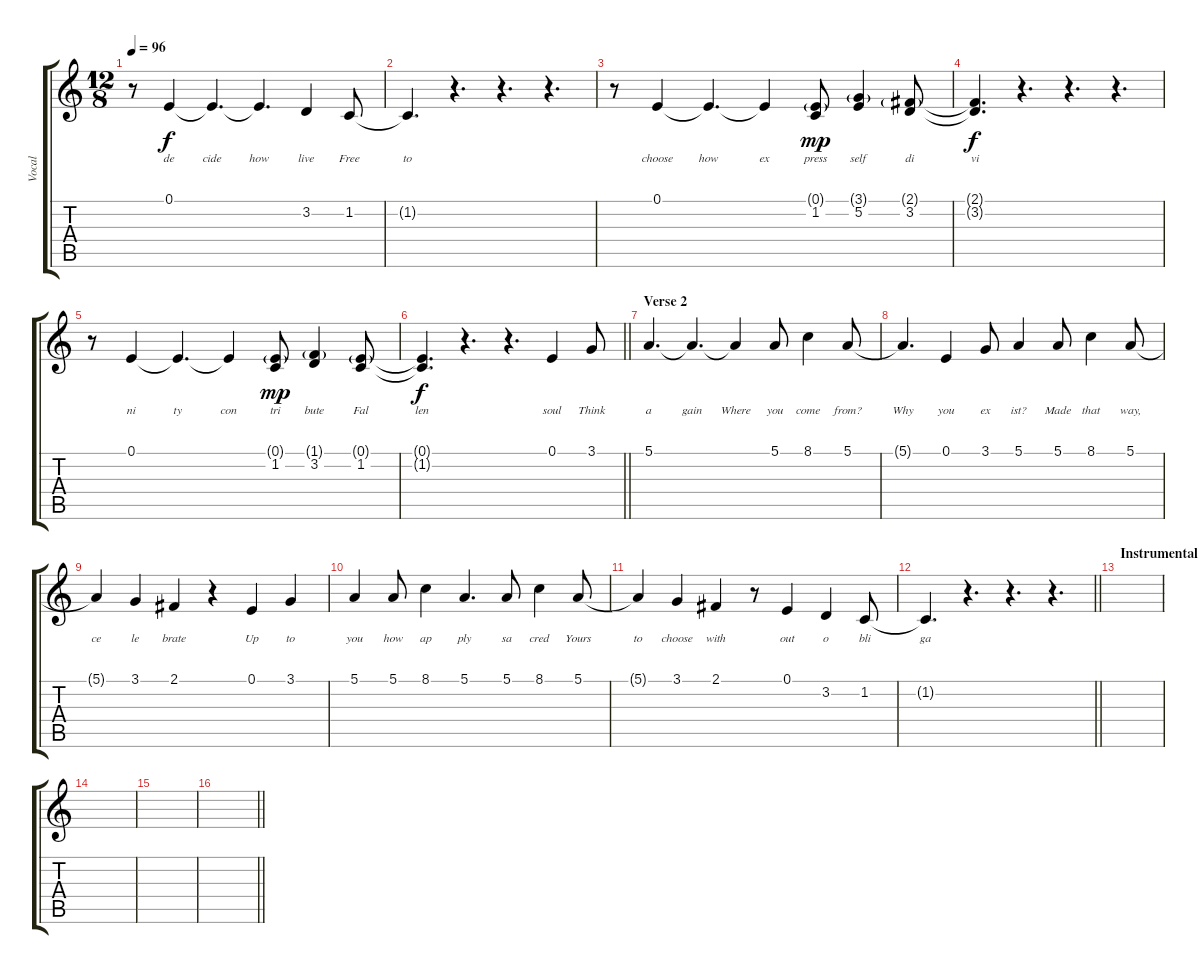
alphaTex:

\track ("Vocal" "Vocal") {instrument acousticgrandpiano}
\staff {score tabs}
\tuning (E4 B3 G3 D3 A2 E2) {hide}
\ts (12 8)
\tempo 96
\clef g2
\ks c
r.8{dy f} 0.1.4{lyrics (0 "de") lyrics (1 "") lyrics (2 "") lyrics (3 "") lyrics (4 "")} 0.1{t}.4{d lyrics (0 "cide") lyrics (1 "") lyrics (2 "") lyrics (3 "") lyrics (4 "")} 0.1{t}.4{d lyrics (0 "how") lyrics (1 "") lyrics (2 "") lyrics (3 "") lyrics (4 "")} 3.2.4{lyrics (0 "live") lyrics (1 "") lyrics (2 "") lyrics (3 "") lyrics (4 "")} 1.2.8{lyrics (0 "Free") lyrics (1 "") lyrics (2 "") lyrics (3 "") lyrics (4 "")} |
1.2{t}.4{d lyrics (0 "to") lyrics (1 "") lyrics (2 "") lyrics (3 "") lyrics (4 "")} r.4{d} r.4{d} r.4{d} |
r.8 0.1.4{lyrics (0 "choose") lyrics (1 "") lyrics (2 "") lyrics (3 "") lyrics (4 "")} 0.1{t}.4{d lyrics (0 "how") lyrics (1 "") lyrics (2 "") lyrics (3 "") lyrics (4 "")} 0.1{t}.4{lyrics (0 "ex") lyrics (1 "") lyrics (2 "") lyrics (3 "") lyrics (4 "")} (0.1{g} 1.2).8{lyrics (0 "press") lyrics (1 "") lyrics (2 "") lyrics (3 "") lyrics (4 "") dy mp} (3.1{g} 5.2).4{lyrics (0 "self") lyrics (1 "") lyrics (2 "") lyrics (3 "") lyrics (4 "")} (2.1{g} 3.2).8{lyrics (0 "di") lyrics (1 "") lyrics (2 "") lyrics (3 "") lyrics (4 "")} |
(2.1{t} 3.2{t}).4{d lyrics (0 "vi") lyrics (1 "") lyrics (2 "") lyrics (3 "") lyrics (4 "") dy f} r.4{d} r.4{d} r.4{d} |
r.8 0.1.4{lyrics (0 "ni") lyrics (1 "") lyrics (2 "") lyrics (3 "") lyrics (4 "")} 0.1{t}.4{d lyrics (0 "ty") lyrics (1 "") lyrics (2 "") lyrics (3 "") lyrics (4 "")} 0.1{t}.4{lyrics (0 "con") lyrics (1 "") lyrics (2 "") lyrics (3 "") lyrics (4 "")} (0.1{g} 1.2).8{lyrics (0 "tri") lyrics (1 "") lyrics (2 "") lyrics (3 "") lyrics (4 "") dy mp} (1.1{g} 3.2).4{lyrics (0 "bute") lyrics (1 "") lyrics (2 "") lyrics (3 "") lyrics (4 "")} (0.1{g} 1.2).8{lyrics (0 "Fal") lyrics (1 "") lyrics (2 "") lyrics (3 "") lyrics (4 "")} |
\barLineRight lightlight
(0.1{t} 1.2{t}).4{d lyrics (0 "len") lyrics (1 "") lyrics (2 "") lyrics (3 "") lyrics (4 "") dy f} r.4{d} r.4{d} 0.1.4{lyrics (0 "soul") lyrics (1 "") lyrics (2 "") lyrics (3 "") lyrics (4 "")} 3.1.8{lyrics (0 "Think") lyrics (1 "") lyrics (2 "") lyrics (3 "") lyrics (4 "")} |
\section ("" "Verse 2")
5.1.4{d lyrics (0 "a") lyrics (1 "") lyrics (2 "") lyrics (3 "") lyrics (4 "")} 5.1{t}.4{d lyrics (0 "gain") lyrics (1 "") lyrics (2 "") lyrics (3 "") lyrics (4 "")} 5.1{t}.4{lyrics (0 "Where") lyrics (1 "") lyrics (2 "") lyrics (3 "") lyrics (4 "")} 5.1.8{lyrics (0 "you") lyrics (1 "") lyrics (2 "") lyrics (3 "") lyrics (4 "")} 8.1.4{lyrics (0 "come") lyrics (1 "") lyrics (2 "") lyrics (3 "") lyrics (4 "")} 5.1.8{lyrics (0 "from?") lyrics (1 "") lyrics (2 "") lyrics (3 "") lyrics (4 "")} |
5.1{t}.4{d lyrics (0 "Why") lyrics (1 "") lyrics (2 "") lyrics (3 "") lyrics (4 "")} 0.1.4{lyrics (0 "you") lyrics (1 "") lyrics (2 "") lyrics (3 "") lyrics (4 "")} 3.1.8{lyrics (0 "ex") lyrics (1 "") lyrics (2 "") lyrics (3 "") lyrics (4 "")} 5.1.4{lyrics (0 "ist?") lyrics (1 "") lyrics (2 "") lyrics (3 "") lyrics (4 "")} 5.1.8{lyrics (0 "Made") lyrics (1 "") lyrics (2 "") lyrics (3 "") lyrics (4 "")} 8.1.4{lyrics (0 "that") lyrics (1 "") lyrics (2 "") lyrics (3 "") lyrics (4 "")} 5.1.8{lyrics (0 "way,") lyrics (1 "") lyrics (2 "") lyrics (3 "") lyrics (4 "")} |
5.1{t}.4{lyrics (0 "ce") lyrics (1 "") lyrics (2 "") lyrics (3 "") lyrics (4 "")} 3.1.4{lyrics (0 "le") lyrics (1 "") lyrics (2 "") lyrics (3 "") lyrics (4 "")} 2.1.4{lyrics (0 "brate") lyrics (1 "") lyrics (2 "") lyrics (3 "") lyrics (4 "")} r.4 0.1.4{lyrics (0 "Up") lyrics (1 "") lyrics (2 "") lyrics (3 "") lyrics (4 "")} 3.1.4{lyrics (0 "to") lyrics (1 "") lyrics (2 "") lyrics (3 "") lyrics (4 "")} |
5.1.4{lyrics (0 "you") lyrics (1 "") lyrics (2 "") lyrics (3 "") lyrics (4 "")} 5.1.8{lyrics (0 "how") lyrics (1 "") lyrics (2 "") lyrics (3 "") lyrics (4 "")} 8.1.4{lyrics (0 "ap") lyrics (1 "") lyrics (2 "") lyrics (3 "") lyrics (4 "")} 5.1.4{d lyrics (0 "ply") lyrics (1 "") lyrics (2 "") lyrics (3 "") lyrics (4 "")} 5.1.8{lyrics (0 "sa") lyrics (1 "") lyrics (2 "") lyrics (3 "") lyrics (4 "")} 8.1.4{lyrics (0 "cred") lyrics (1 "") lyrics (2 "") lyrics (3 "") lyrics (4 "")} 5.1.8{lyrics (0 "Yours") lyrics (1 "") lyrics (2 "") lyrics (3 "") lyrics (4 "")} |
5.1{t}.4{lyrics (0 "to") lyrics (1 "") lyrics (2 "") lyrics (3 "") lyrics (4 "")} 3.1.4{lyrics (0 "choose") lyrics (1 "") lyrics (2 "") lyrics (3 "") lyrics (4 "")} 2.1.4{lyrics (0 "with") lyrics (1 "") lyrics (2 "") lyrics (3 "") lyrics (4 "")} r.8 0.1.4{lyrics (0 "out") lyrics (1 "") lyrics (2 "") lyrics (3 "") lyrics (4 "")} 3.2.4{lyrics (0 "o") lyrics (1 "") lyrics (2 "") lyrics (3 "") lyrics (4 "")} 1.2.8{lyrics (0 "bli") lyrics (1 "") lyrics (2 "") lyrics (3 "") lyrics (4 "")} |
\barLineRight lightlight
1.2{t}.4{d lyrics (0 "ga") lyrics (1 "") lyrics (2 "") lyrics (3 "") lyrics (4 "")} r.4{d} r.4{d} r.4{d} |
\section ("" "Instrumental")
|
|
|
\barLineRight lightlight
